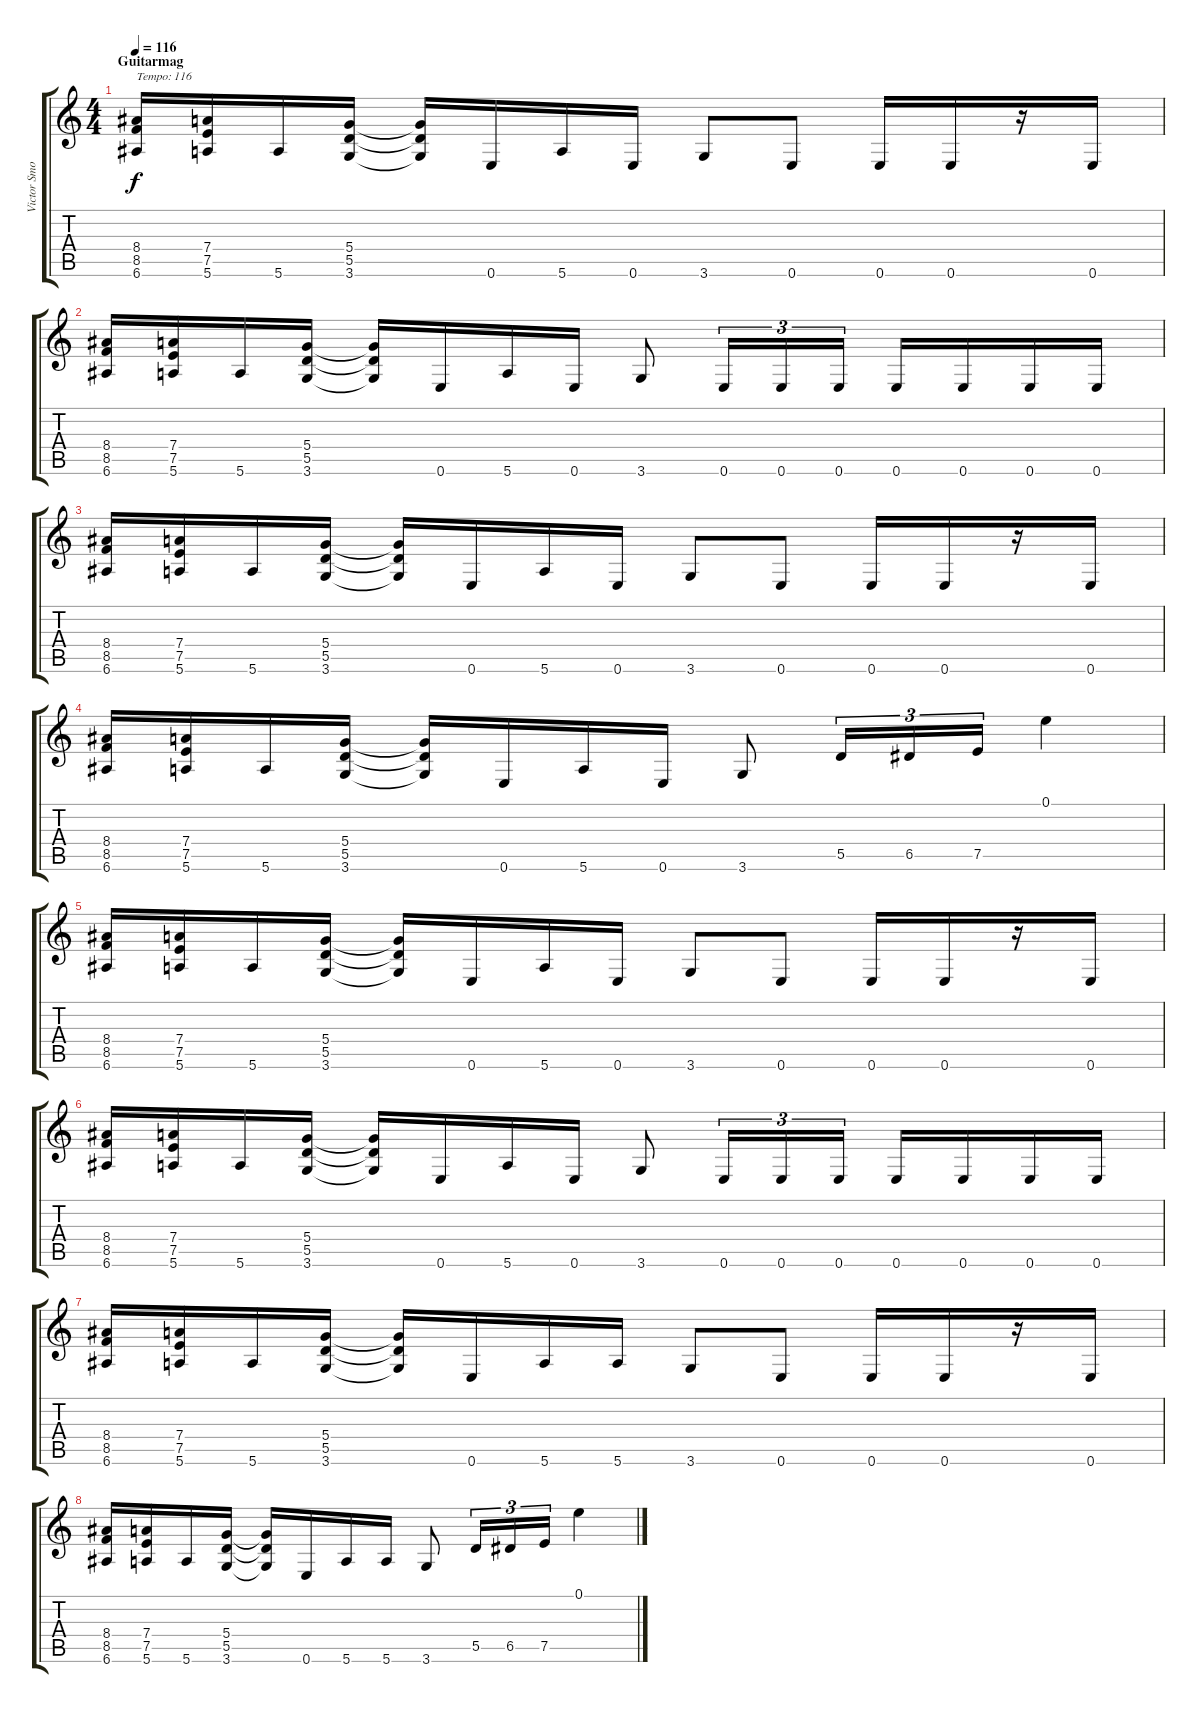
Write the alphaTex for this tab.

\track ("Victor Smolski" "Victor Smo") {instrument distortionguitar}
\staff {score tabs}
\tuning (E4 B3 G3 D3 A2 E2) {hide}
\ts (4 4)
\section ("" "Guitarmag")
\tempo 116
\clef g2
\ks c
(8.4 8.5 6.6).16{txt "Tempo: 116" dy f} (7.4 7.5 5.6).16 5.6.16 (5.4 5.5 3.6).16 (5.4{t} 5.5{t} 3.6{t}).16 0.6.16 5.6.16 0.6.16 3.6.8 0.6.8 0.6.16 0.6.16 r.16 0.6.16 |
(8.4 8.5 6.6).16 (7.4 7.5 5.6).16 5.6.16 (5.4 5.5 3.6).16 (5.4{t} 5.5{t} 3.6{t}).16 0.6.16 5.6.16 0.6.16 3.6.8 0.6.16{tu (3 2)} 0.6.16{tu (3 2)} 0.6.16{tu (3 2)} 0.6.16 0.6.16 0.6.16 0.6.16 |
(8.4 8.5 6.6).16 (7.4 7.5 5.6).16 5.6.16 (5.4 5.5 3.6).16 (5.4{t} 5.5{t} 3.6{t}).16 0.6.16 5.6.16 0.6.16 3.6.8 0.6.8 0.6.16 0.6.16 r.16 0.6.16 |
(8.4 8.5 6.6).16 (7.4 7.5 5.6).16 5.6.16 (5.4 5.5 3.6).16 (5.4{t} 5.5{t} 3.6{t}).16 0.6.16 5.6.16 0.6.16 3.6.8 5.5.16{tu (3 2)} 6.5.16{tu (3 2)} 7.5.16{tu (3 2)} 0.1.4 |
(8.4 8.5 6.6).16 (7.4 7.5 5.6).16 5.6.16 (5.4 5.5 3.6).16 (5.4{t} 5.5{t} 3.6{t}).16 0.6.16 5.6.16 0.6.16 3.6.8 0.6.8 0.6.16 0.6.16 r.16 0.6.16 |
(8.4 8.5 6.6).16 (7.4 7.5 5.6).16 5.6.16 (5.4 5.5 3.6).16 (5.4{t} 5.5{t} 3.6{t}).16 0.6.16 5.6.16 0.6.16 3.6.8 0.6.16{tu (3 2)} 0.6.16{tu (3 2)} 0.6.16{tu (3 2)} 0.6.16 0.6.16 0.6.16 0.6.16 |
(8.4 8.5 6.6).16 (7.4 7.5 5.6).16 5.6.16 (5.4 5.5 3.6).16 (5.4{t} 5.5{t} 3.6{t}).16 0.6.16 5.6.16 5.6.16 3.6.8 0.6.8 0.6.16 0.6.16 r.16 0.6.16 |
(8.4 8.5 6.6).16 (7.4 7.5 5.6).16 5.6.16 (5.4 5.5 3.6).16 (5.4{t} 5.5{t} 3.6{t}).16 0.6.16 5.6.16 5.6.16 3.6.8 5.5.16{tu (3 2)} 6.5.16{tu (3 2)} 7.5.16{tu (3 2)} 0.1.4
